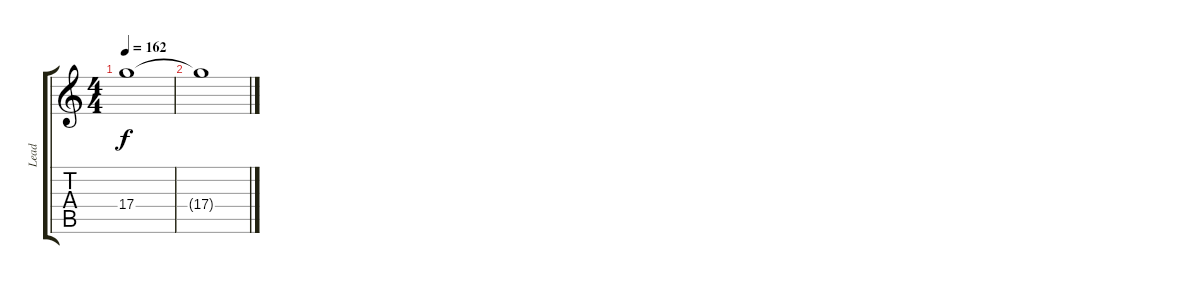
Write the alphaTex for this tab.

\track ("Lead" "Lead") {instrument electricguitarmuted}
\staff {score tabs}
\tuning (E4 B3 G3 D3 A2 E2) {hide}
\ts (4 4)
\tempo 162
\clef g2
\ks c
17.4{t}.1{dy f} |
17.4{t}.1
